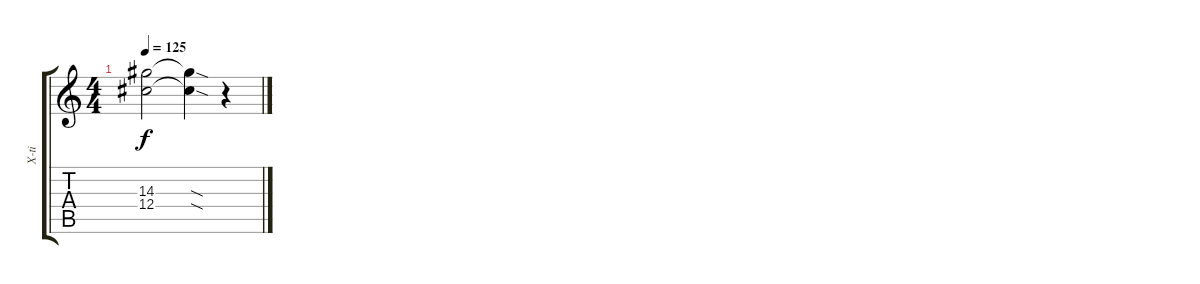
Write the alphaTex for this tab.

\track ("X-ti" "X-ti") {instrument overdrivenguitar}
\staff {score tabs}
\tuning (Eb4 Bb3 Gb3 Db3 Ab2 Db2) {hide}
\ts (4 4)
\tempo 125
\clef g2
\ks c
(14.3 12.4).2{dy f} (14.3{sod t} 12.4{sod t}).4 r.4
